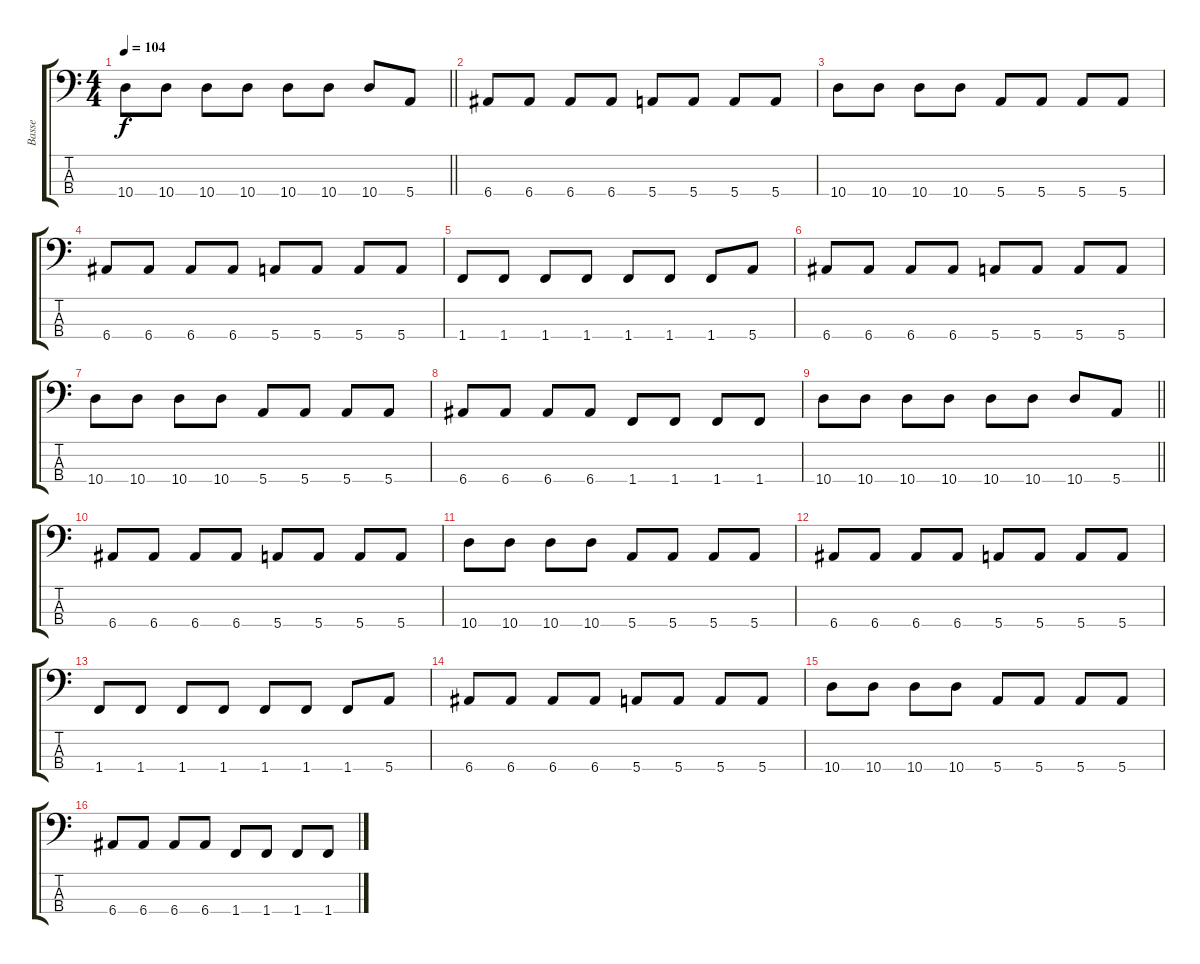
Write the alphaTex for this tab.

\track ("Basse" "Basse") {instrument electricbasspick}
\staff {score tabs}
\tuning (G2 D2 A1 E1) {hide}
\ts (4 4)
\tempo 104
\clef f4
\barLineRight lightlight
\ks c
10.4.8{dy f} 10.4.8 10.4.8 10.4.8 10.4.8 10.4.8 10.4.8 5.4.8 |
6.4.8 6.4.8 6.4.8 6.4.8 5.4.8 5.4.8 5.4.8 5.4.8 |
10.4.8 10.4.8 10.4.8 10.4.8 5.4.8 5.4.8 5.4.8 5.4.8 |
6.4.8 6.4.8 6.4.8 6.4.8 5.4.8 5.4.8 5.4.8 5.4.8 |
1.4.8 1.4.8 1.4.8 1.4.8 1.4.8 1.4.8 1.4.8 5.4.8 |
6.4.8 6.4.8 6.4.8 6.4.8 5.4.8 5.4.8 5.4.8 5.4.8 |
10.4.8 10.4.8 10.4.8 10.4.8 5.4.8 5.4.8 5.4.8 5.4.8 |
6.4.8 6.4.8 6.4.8 6.4.8 1.4.8 1.4.8 1.4.8 1.4.8 |
\barLineRight lightlight
10.4.8 10.4.8 10.4.8 10.4.8 10.4.8 10.4.8 10.4.8 5.4.8 |
6.4.8 6.4.8 6.4.8 6.4.8 5.4.8 5.4.8 5.4.8 5.4.8 |
10.4.8 10.4.8 10.4.8 10.4.8 5.4.8 5.4.8 5.4.8 5.4.8 |
6.4.8 6.4.8 6.4.8 6.4.8 5.4.8 5.4.8 5.4.8 5.4.8 |
1.4.8 1.4.8 1.4.8 1.4.8 1.4.8 1.4.8 1.4.8 5.4.8 |
6.4.8 6.4.8 6.4.8 6.4.8 5.4.8 5.4.8 5.4.8 5.4.8 |
10.4.8 10.4.8 10.4.8 10.4.8 5.4.8 5.4.8 5.4.8 5.4.8 |
6.4.8 6.4.8 6.4.8 6.4.8 1.4.8 1.4.8 1.4.8 1.4.8
